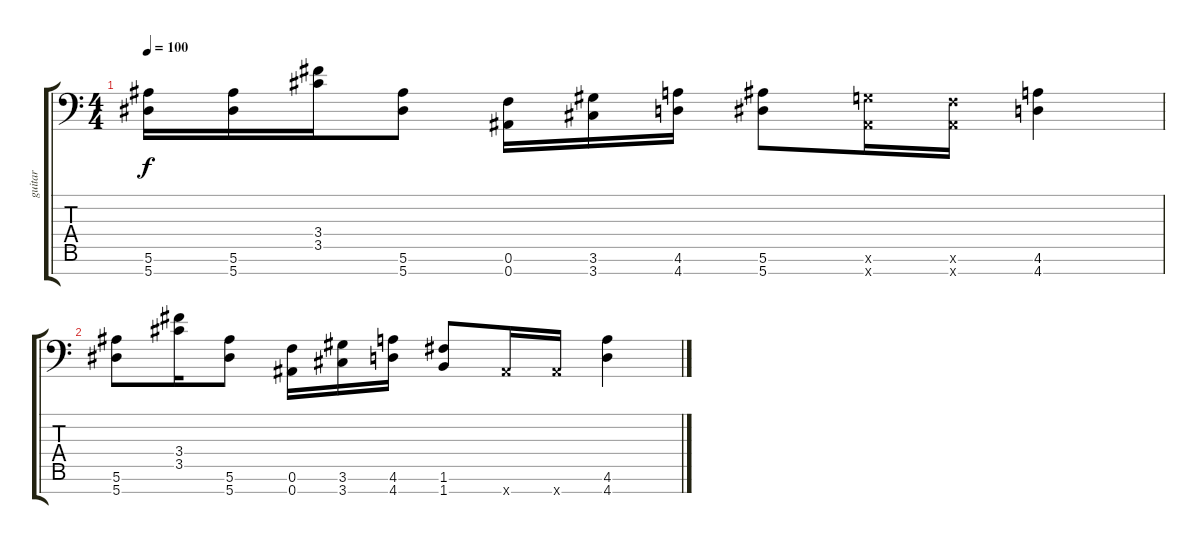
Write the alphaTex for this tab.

\track ("guitar" "guitar") {instrument distortionguitar}
\staff {score tabs}
\tuning (F4 C4 Ab3 Eb3 Bb2 F2 Bb1) {hide}
\ts (4 4)
\tempo 100
\clef f4
\ks c
(5.6 5.7).16{dy f} (5.6 5.7).16 (3.4 3.5).16 (5.6 5.7).8 (0.6 0.7).16 (3.6 3.7).16 (4.6 4.7).16 (5.6 5.7).8 (2.6{x} 0.7{x}).16 (0.6{x} 0.7{x}).16 (4.6 4.7).4 |
(5.6 5.7).8 (3.4 3.5).16 (5.6 5.7).8 (0.6 0.7).16 (3.6 3.7).16 (4.6 4.7).16 (1.6 1.7).8 0.7{x}.16 0.7{x}.16 (4.6 4.7).4
